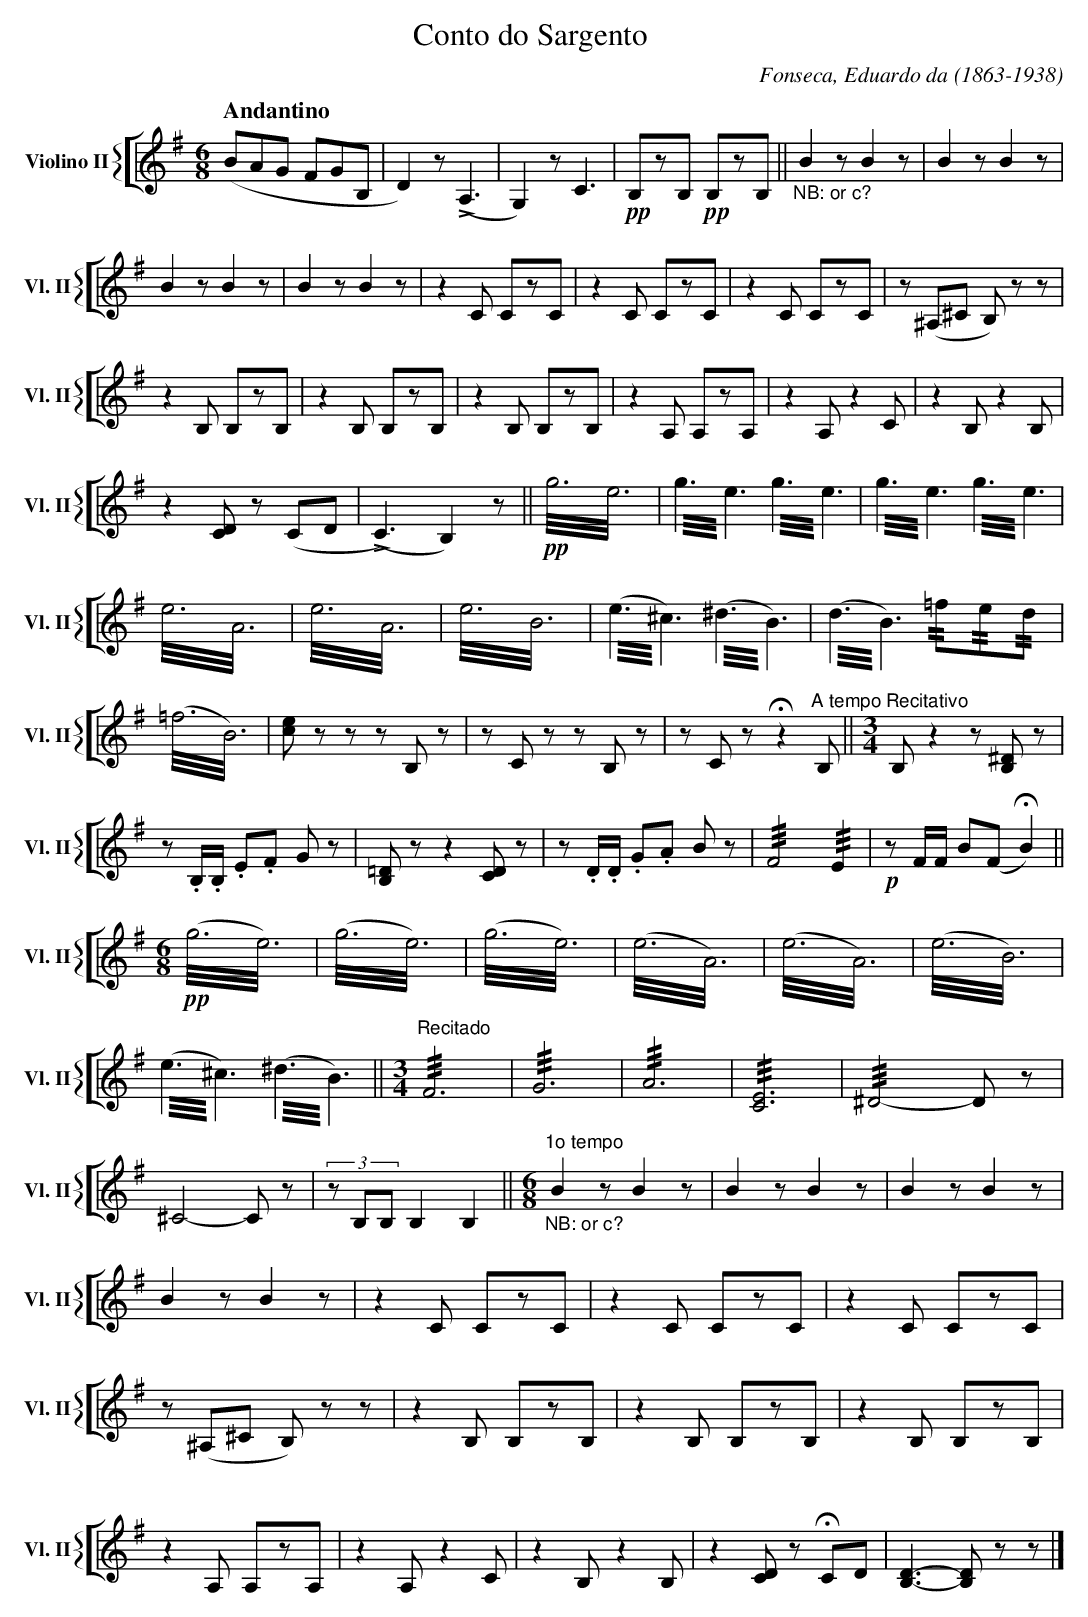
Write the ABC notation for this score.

X:1
T:Conto do Sargento
C:Fonseca, Eduardo da (1863-1938)
M:6/8
L:1/8
K:G
V: 3 clef=treble name="Violino II" sname="Vl. II"
%%staves [{ 3 }]
[Q: "Andantino"](BAG FGB, | D2)z !>!(A,3 | G,2)z C3|!pp!B,zB, !pp!B,zB, || \
    "_NB: or c? " B2z B2z |  B2z B2z |  B2z B2z |  B2z B2z | z2C CzC | \
    z2C CzC |z2C CzC  | z(^A,^C B,)zz| z2B, B,zB, |z2B, B,zB, |z2B, B,zB, |\
    z2A, A,zA, | z2A, z2C| z2B, z2B, | z2[CD] z(CD|!>!(C3)B,2)z || \
    !pp! g3!trem3!e3 | g3/2!trem3!e3/2g3/2!trem3!e3/2 | g3/2!trem3!e3/2g3/2!trem3!e3/2 | \
    e3!trem3!A3 | e3!trem3!A3 | e3!trem3!B3 | (e3/2!trem3!^c3/2) (^d3/2!trem3!B3/2) |  \
    (d3/2!trem3!B3/2) !//!=f!//!e!//!d | (=f3!trem3!B3) | [ce]zz zB,z | \
    zCz zB,z | zCz !fermata!z2"^A tempo"B,|| \
    [M:3/4] "^Recitativo" B,z2 z[B,^D] z| z.B,/.B,/ .E.F Gz | [B,=D]zz2[CD]z | \
    z.D/.D/ .G.A Bz | !///!F4 !///!E2 | !p! zF/F/ B(F !fermata!B2) || \
    [M:6/8] !pp! (g3!trem3!e3) | (g3!trem3!e3) | (g3!trem3!e3) | (e3!trem3!A3) | \
    (e3!trem3!A3) | (e3!trem3!B3) | (e3/2!trem3!^c3/2) (^d3/2!trem3!B3/2) || \
    [M:3/4] "^Recitado" !///!F6 | !///!G6 | !///!A6 | !///![CE]6 | !///!^D4-Dz | ^C4-Cz | \
    (3zB,B, B,2B,2 || [M:6/8] "^1o tempo" "_NB: or c? " B2z B2z |  B2z B2z |  B2z B2z |  B2z B2z | z2C CzC | \
    z2C CzC |z2C CzC  | z(^A,^C B,)zz| z2B, B,zB, |z2B, B,zB, |z2B, B,zB, |\
    z2A, A,zA, | z2A, z2C| z2B, z2B, | \
    z2[CD] z!fermata!CD | [B,D]3-[B,D]zz |] \
